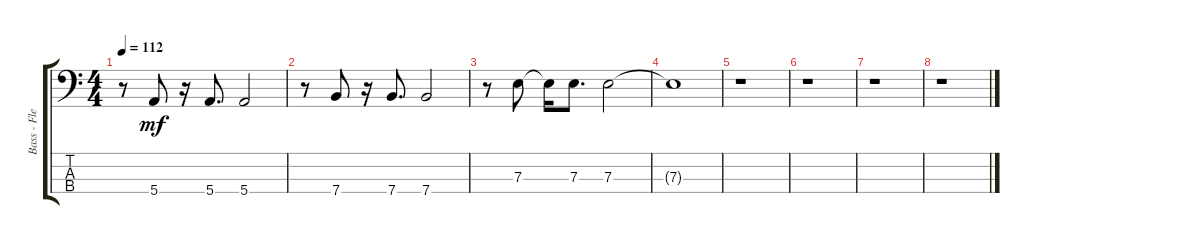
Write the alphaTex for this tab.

\track ("Bass - Flea" "Bass - Fle") {instrument electricbassfinger}
\staff {score tabs}
\tuning (G2 D2 A1 E1) {hide}
\ts (4 4)
\tempo 112
\clef f4
\ks c
r.8{dy mf} 5.4.8 r.16 5.4.8{d} 5.4.2 |
r.8 7.4.8 r.16 7.4.8{d} 7.4.2 |
r.8 7.3.8 7.3{t}.16 7.3.8{d} 7.3.2 |
7.3{t}.1 |
r.1 |
r.1 |
r.1 |
r.1
